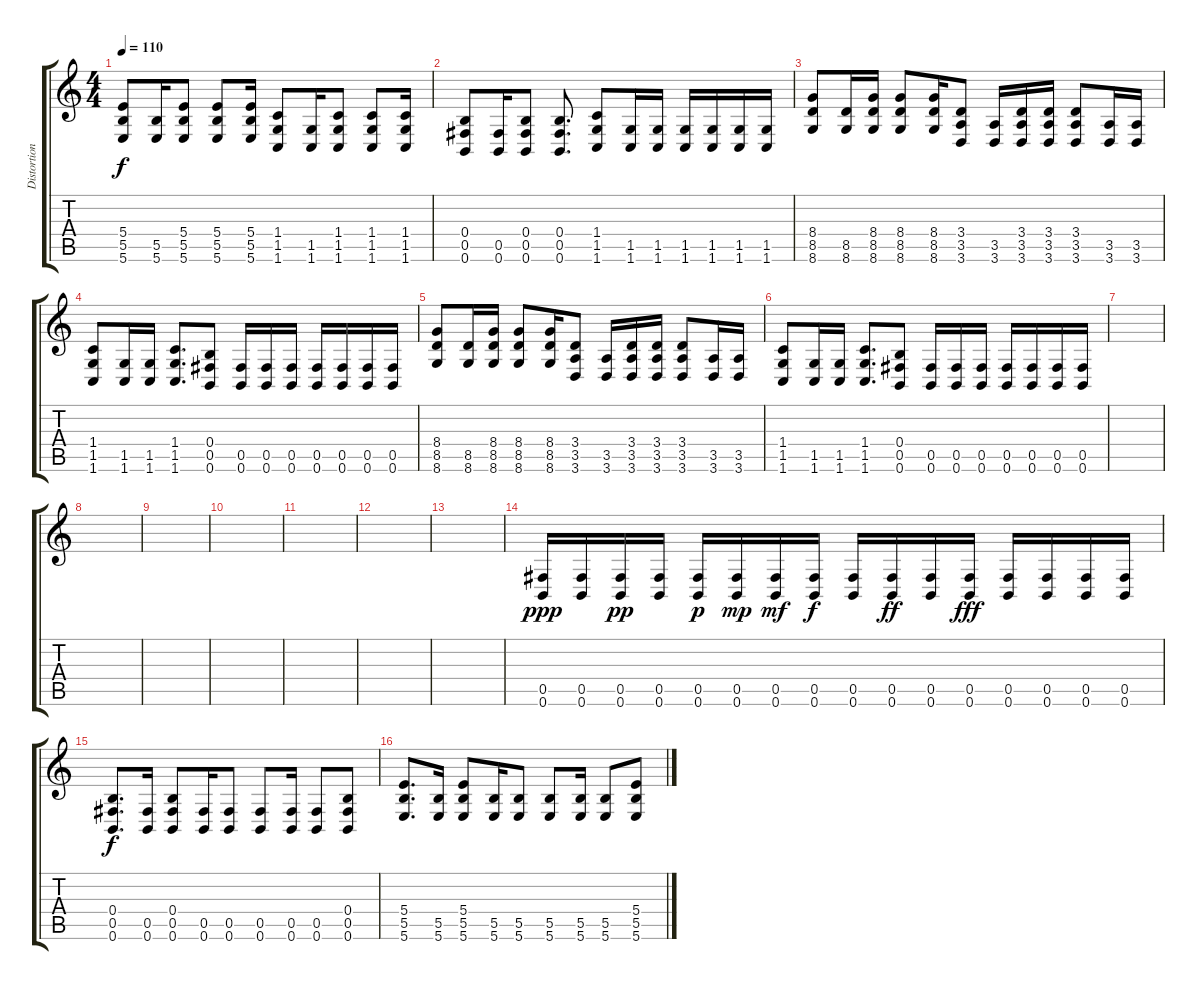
\track ("Distortion" "Distortion") {instrument distortionguitar}
\staff {score tabs}
\tuning (Db4 Ab3 E3 B2 Gb2 B1) {hide}
\ts (4 4)
\tempo 110
\clef g2
\ks c
(5.4 5.5 5.6).8{dy f} (5.5 5.6).16 (5.4 5.5 5.6).8 (5.4 5.5 5.6).8 (5.4 5.5 5.6).16 (1.4 1.5 1.6).8 (1.5 1.6).16 (1.4 1.5 1.6).8 (1.4 1.5 1.6).8 (1.4 1.5 1.6).16 |
(0.4 0.5 0.6).8 (0.5 0.6).16 (0.4 0.5 0.6).8 (0.4 0.5 0.6).8{d} (1.4 1.5 1.6).8 (1.5 1.6).16 (1.5 1.6).16 (1.5 1.6).16 (1.5 1.6).16 (1.5 1.6).16 (1.5 1.6).16 |
(8.4 8.5 8.6).8 (8.5 8.6).16 (8.4 8.5 8.6).16 (8.4 8.5 8.6).8 (8.4 8.5 8.6).16 (3.4 3.5 3.6).8 (3.5 3.6).16 (3.4 3.5 3.6).16 (3.4 3.5 3.6).16 (3.4 3.5 3.6).8 (3.5 3.6).16 (3.5 3.6).16 |
(1.4 1.5 1.6).8 (1.5 1.6).16 (1.5 1.6).16 (1.4 1.5 1.6).8{d} (0.4 0.5 0.6).8 (0.5 0.6).16 (0.5 0.6).16 (0.5 0.6).16 (0.5 0.6).16 (0.5 0.6).16 (0.5 0.6).16 (0.5 0.6).16 |
(8.4 8.5 8.6).8 (8.5 8.6).16 (8.4 8.5 8.6).16 (8.4 8.5 8.6).8 (8.4 8.5 8.6).16 (3.4 3.5 3.6).8 (3.5 3.6).16 (3.4 3.5 3.6).16 (3.4 3.5 3.6).16 (3.4 3.5 3.6).8 (3.5 3.6).16 (3.5 3.6).16 |
(1.4 1.5 1.6).8 (1.5 1.6).16 (1.5 1.6).16 (1.4 1.5 1.6).8{d} (0.4 0.5 0.6).8 (0.5 0.6).16 (0.5 0.6).16 (0.5 0.6).16 (0.5 0.6).16 (0.5 0.6).16 (0.5 0.6).16 (0.5 0.6).16 |
|
|
|
|
|
|
|
(0.5 0.6).16{dy ppp} (0.5 0.6).16 (0.5 0.6).16{dy pp} (0.5 0.6).16 (0.5 0.6).16{dy p} (0.5 0.6).16{dy mp} (0.5 0.6).16{dy mf} (0.5 0.6).16{dy f} (0.5 0.6).16 (0.5 0.6).16{dy ff} (0.5 0.6).16 (0.5 0.6).16{dy fff} (0.5 0.6).16 (0.5 0.6).16 (0.5 0.6).16 (0.5 0.6).16 |
(0.4 0.5 0.6).8{d dy f} (0.5 0.6).16 (0.4 0.5 0.6).8 (0.5 0.6).16 (0.5 0.6).8 (0.5 0.6).8 (0.5 0.6).16 (0.5 0.6).8 (0.4 0.5 0.6).8 |
(5.4 5.5 5.6).8{d} (5.5 5.6).16 (5.4 5.5 5.6).8 (5.5 5.6).16 (5.5 5.6).8 (5.5 5.6).8 (5.5 5.6).16 (5.5 5.6).8 (5.4 5.5 5.6).8
